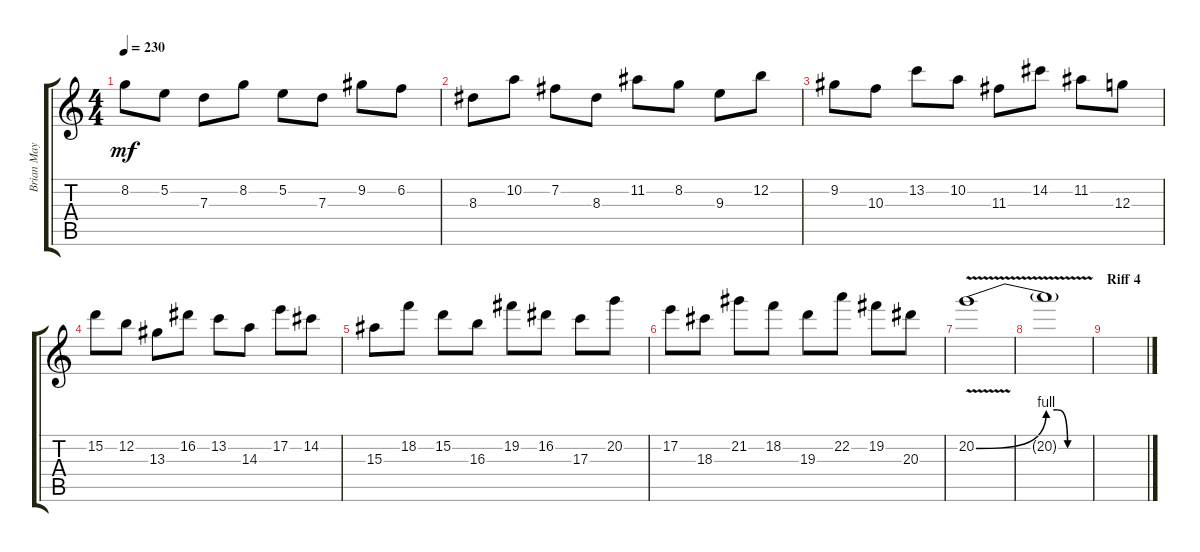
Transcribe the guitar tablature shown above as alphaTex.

\track ("Brian May Lead" "Brian May ") {instrument distortionguitar}
\staff {score tabs}
\tuning (E4 B3 G3 D3 A2 E2) {hide}
\ts (4 4)
\tempo 230
\clef g2
\ks c
8.2.8{dy mf} 5.2.8 7.3.8 8.2.8 5.2.8 7.3.8 9.2.8 6.2.8 |
8.3.8 10.2.8 7.2.8 8.3.8 11.2.8 8.2.8 9.3.8 12.2.8 |
9.2.8 10.3.8 13.2.8 10.2.8 11.3.8 14.2.8 11.2.8 12.3.8 |
15.2.8 12.2.8 13.3.8 16.2.8 13.2.8 14.3.8 17.2.8 14.2.8 |
15.3.8 18.2.8 15.2.8 16.3.8 19.2.8 16.2.8 17.3.8 20.2.8 |
17.2.8 18.3.8 21.2.8 18.2.8 19.3.8 22.2.8 19.2.8 20.3.8 |
20.2{be (bend 0 0 60 4) v}.1 |
20.2{be (custom 0 4 15 4 30 0 60 0) v t}.1 |
\section ("" "Riff 4")
